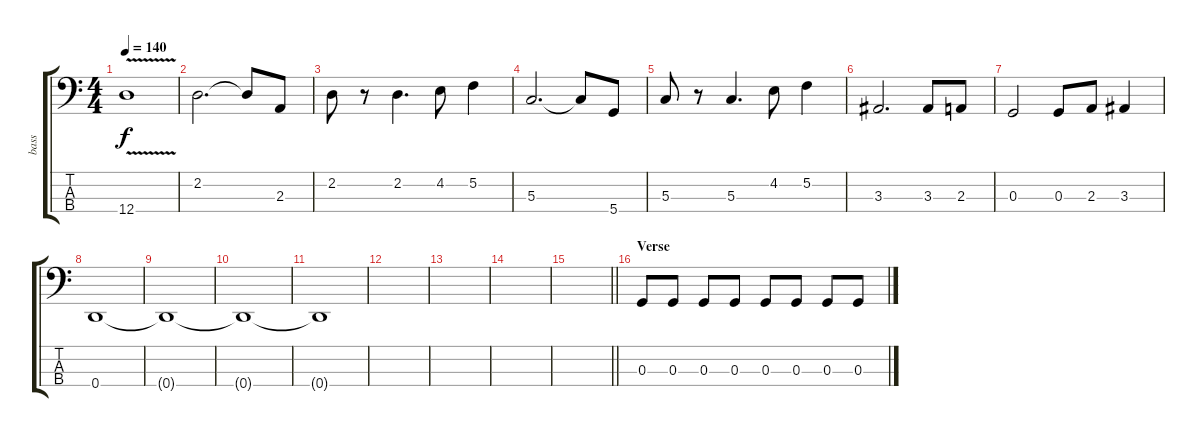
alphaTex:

\track ("bass" "bass") {instrument electricbassfinger}
\staff {score tabs}
\tuning (F2 C2 G1 D1) {hide}
\ts (4 4)
\tempo 140
\clef f4
\ks c
12.4{v}.1{dy f} |
2.2.2{d} 2.2{t}.8 2.3.8 |
2.2.8 r.8 2.2.4{d} 4.2.8 5.2.4 |
5.3.2{d} 5.3{t}.8 5.4.8 |
5.3.8 r.8 5.3.4{d} 4.2.8 5.2.4 |
3.3.2{d} 3.3.8 2.3.8 |
0.3.2 0.3.8 2.3.8 3.3.4 |
0.4.1 |
0.4{t}.1 |
0.4{t}.1 |
0.4{t}.1 |
|
|
|
\barLineRight lightlight
|
\section ("" "Verse")
0.3.8 0.3.8 0.3.8 0.3.8 0.3.8 0.3.8 0.3.8 0.3.8
